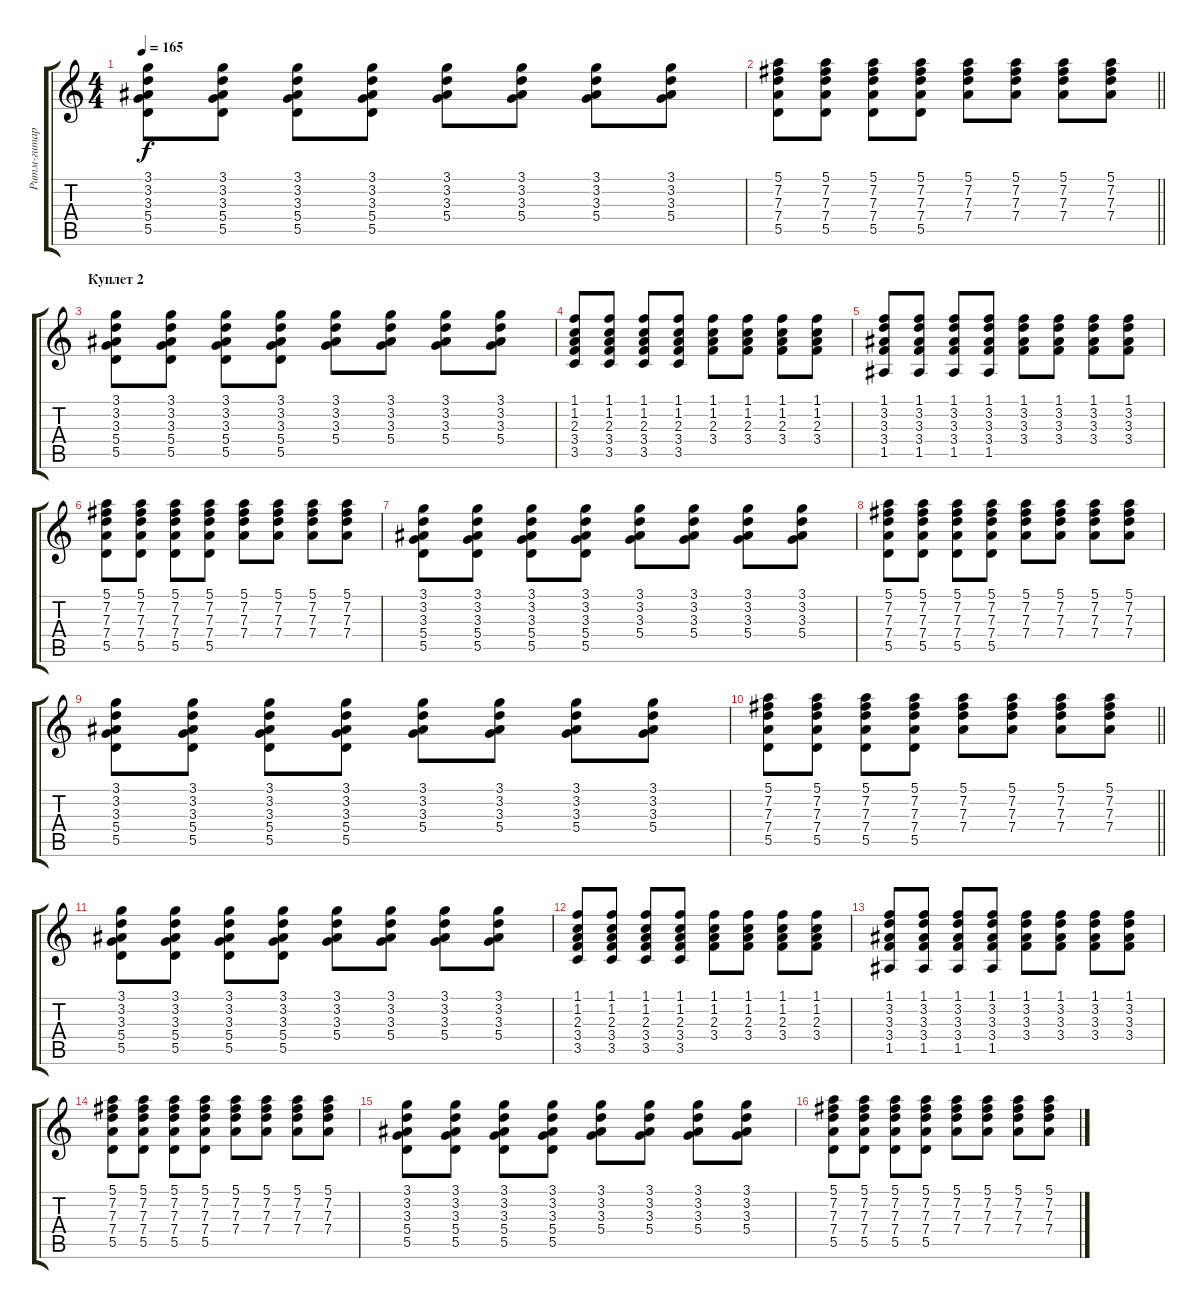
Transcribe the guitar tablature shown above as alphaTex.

\track ("Ритм-гитара (overdrive)" "Ритм-гитар") {instrument overdrivenguitar}
\staff {score tabs}
\tuning (E4 B3 G3 D3 A2 E2) {hide}
\ts (4 4)
\tempo 165
\clef g2
\ks c
(3.1 3.2 3.3 5.4 5.5).8{dy f} (3.1 3.2 3.3 5.4 5.5).8 (3.1 3.2 3.3 5.4 5.5).8 (3.1 3.2 3.3 5.4 5.5).8 (3.1 3.2 3.3 5.4).8 (3.1 3.2 3.3 5.4).8 (3.1 3.2 3.3 5.4).8 (3.1 3.2 3.3 5.4).8 |
\barLineRight lightlight
(5.1 7.2 7.3 7.4 5.5).8 (5.1 7.2 7.3 7.4 5.5).8 (5.1 7.2 7.3 7.4 5.5).8 (5.1 7.2 7.3 7.4 5.5).8 (5.1 7.2 7.3 7.4).8 (5.1 7.2 7.3 7.4).8 (5.1 7.2 7.3 7.4).8 (5.1 7.2 7.3 7.4).8 |
\section ("" "Куплет 2")
(3.1 3.2 3.3 5.4 5.5).8 (3.1 3.2 3.3 5.4 5.5).8 (3.1 3.2 3.3 5.4 5.5).8 (3.1 3.2 3.3 5.4 5.5).8 (3.1 3.2 3.3 5.4).8 (3.1 3.2 3.3 5.4).8 (3.1 3.2 3.3 5.4).8 (3.1 3.2 3.3 5.4).8 |
(1.1 1.2 2.3 3.4 3.5).8 (1.1 1.2 2.3 3.4 3.5).8 (1.1 1.2 2.3 3.4 3.5).8 (1.1 1.2 2.3 3.4 3.5).8 (1.1 1.2 2.3 3.4).8 (1.1 1.2 2.3 3.4).8 (1.1 1.2 2.3 3.4).8 (1.1 1.2 2.3 3.4).8 |
(1.1 3.2 3.3 3.4 1.5).8 (1.1 3.2 3.3 3.4 1.5).8 (1.1 3.2 3.3 3.4 1.5).8 (1.1 3.2 3.3 3.4 1.5).8 (1.1 3.2 3.3 3.4).8 (1.1 3.2 3.3 3.4).8 (1.1 3.2 3.3 3.4).8 (1.1 3.2 3.3 3.4).8 |
(5.1 7.2 7.3 7.4 5.5).8 (5.1 7.2 7.3 7.4 5.5).8 (5.1 7.2 7.3 7.4 5.5).8 (5.1 7.2 7.3 7.4 5.5).8 (5.1 7.2 7.3 7.4).8 (5.1 7.2 7.3 7.4).8 (5.1 7.2 7.3 7.4).8 (5.1 7.2 7.3 7.4).8 |
(3.1 3.2 3.3 5.4 5.5).8 (3.1 3.2 3.3 5.4 5.5).8 (3.1 3.2 3.3 5.4 5.5).8 (3.1 3.2 3.3 5.4 5.5).8 (3.1 3.2 3.3 5.4).8 (3.1 3.2 3.3 5.4).8 (3.1 3.2 3.3 5.4).8 (3.1 3.2 3.3 5.4).8 |
(5.1 7.2 7.3 7.4 5.5).8 (5.1 7.2 7.3 7.4 5.5).8 (5.1 7.2 7.3 7.4 5.5).8 (5.1 7.2 7.3 7.4 5.5).8 (5.1 7.2 7.3 7.4).8 (5.1 7.2 7.3 7.4).8 (5.1 7.2 7.3 7.4).8 (5.1 7.2 7.3 7.4).8 |
(3.1 3.2 3.3 5.4 5.5).8 (3.1 3.2 3.3 5.4 5.5).8 (3.1 3.2 3.3 5.4 5.5).8 (3.1 3.2 3.3 5.4 5.5).8 (3.1 3.2 3.3 5.4).8 (3.1 3.2 3.3 5.4).8 (3.1 3.2 3.3 5.4).8 (3.1 3.2 3.3 5.4).8 |
\barLineRight lightlight
(5.1 7.2 7.3 7.4 5.5).8 (5.1 7.2 7.3 7.4 5.5).8 (5.1 7.2 7.3 7.4 5.5).8 (5.1 7.2 7.3 7.4 5.5).8 (5.1 7.2 7.3 7.4).8 (5.1 7.2 7.3 7.4).8 (5.1 7.2 7.3 7.4).8 (5.1 7.2 7.3 7.4).8 |
(3.1 3.2 3.3 5.4 5.5).8 (3.1 3.2 3.3 5.4 5.5).8 (3.1 3.2 3.3 5.4 5.5).8 (3.1 3.2 3.3 5.4 5.5).8 (3.1 3.2 3.3 5.4).8 (3.1 3.2 3.3 5.4).8 (3.1 3.2 3.3 5.4).8 (3.1 3.2 3.3 5.4).8 |
(1.1 1.2 2.3 3.4 3.5).8 (1.1 1.2 2.3 3.4 3.5).8 (1.1 1.2 2.3 3.4 3.5).8 (1.1 1.2 2.3 3.4 3.5).8 (1.1 1.2 2.3 3.4).8 (1.1 1.2 2.3 3.4).8 (1.1 1.2 2.3 3.4).8 (1.1 1.2 2.3 3.4).8 |
(1.1 3.2 3.3 3.4 1.5).8 (1.1 3.2 3.3 3.4 1.5).8 (1.1 3.2 3.3 3.4 1.5).8 (1.1 3.2 3.3 3.4 1.5).8 (1.1 3.2 3.3 3.4).8 (1.1 3.2 3.3 3.4).8 (1.1 3.2 3.3 3.4).8 (1.1 3.2 3.3 3.4).8 |
(5.1 7.2 7.3 7.4 5.5).8 (5.1 7.2 7.3 7.4 5.5).8 (5.1 7.2 7.3 7.4 5.5).8 (5.1 7.2 7.3 7.4 5.5).8 (5.1 7.2 7.3 7.4).8 (5.1 7.2 7.3 7.4).8 (5.1 7.2 7.3 7.4).8 (5.1 7.2 7.3 7.4).8 |
(3.1 3.2 3.3 5.4 5.5).8 (3.1 3.2 3.3 5.4 5.5).8 (3.1 3.2 3.3 5.4 5.5).8 (3.1 3.2 3.3 5.4 5.5).8 (3.1 3.2 3.3 5.4).8 (3.1 3.2 3.3 5.4).8 (3.1 3.2 3.3 5.4).8 (3.1 3.2 3.3 5.4).8 |
(5.1 7.2 7.3 7.4 5.5).8 (5.1 7.2 7.3 7.4 5.5).8 (5.1 7.2 7.3 7.4 5.5).8 (5.1 7.2 7.3 7.4 5.5).8 (5.1 7.2 7.3 7.4).8 (5.1 7.2 7.3 7.4).8 (5.1 7.2 7.3 7.4).8 (5.1 7.2 7.3 7.4).8
